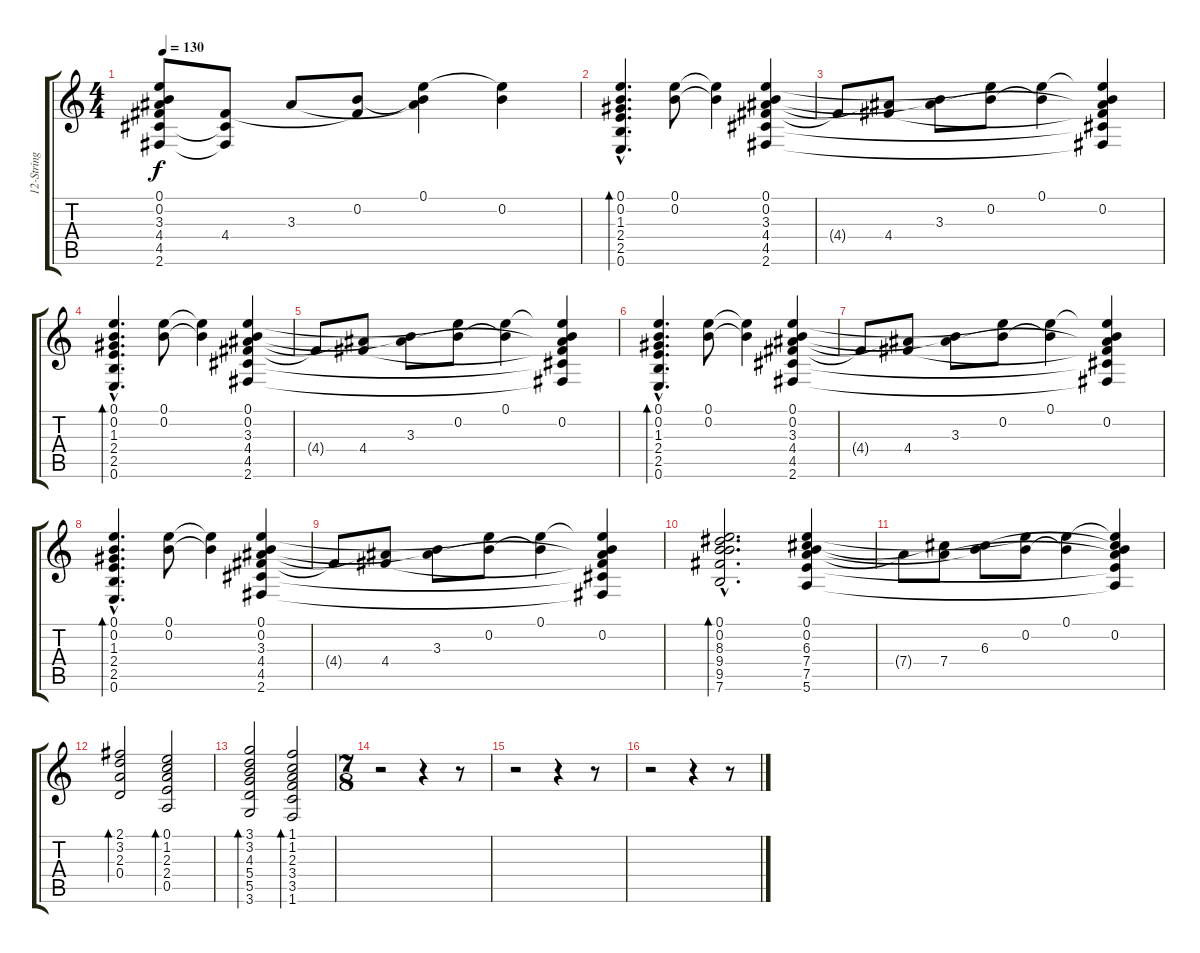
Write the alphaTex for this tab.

\track ("12-String Acoustic" "12-String ") {instrument acousticguitarsteel}
\staff {score tabs}
\tuning (E4 B3 G3 D3 A2 E2) {hide}
\ts (4 4)
\tempo 130
\clef g2
\ks c
(0.1{t} 0.2{t} 3.3{t} 4.4{t} 4.5{t} 2.6{t}).8{dy f} (4.4 4.5{t} 2.6{t}).8 3.3.8 (0.2 4.4{t}).8 (0.1 0.2{t} 3.3{t}).4 (0.1{t} 0.2).4 |
(0.1{hac} 0.2{hac} 1.3{hac} 2.4{hac} 2.5{hac} 0.6{hac}).4{d bd 120} (0.1 0.2).8 (0.1{t} 0.2{t}).4 (0.1 0.2 3.3 4.4 4.5 2.6).4 |
4.4{t}.8 (3.3{t} 4.4).8 (0.2{t} 3.3).8 (0.1{t} 0.2).8 (0.1 0.2{t}).4 (0.1{t} 0.2 3.3{t} 4.4{t} 4.5{t} 2.6{t}).4 |
(0.1{hac} 0.2{hac} 1.3{hac} 2.4{hac} 2.5{hac} 0.6{hac}).4{d bd 120} (0.1 0.2).8 (0.1{t} 0.2{t}).4 (0.1 0.2 3.3 4.4 4.5 2.6).4 |
4.4{t}.8 (3.3{t} 4.4).8 (0.2{t} 3.3).8 (0.1{t} 0.2).8 (0.1 0.2{t}).4 (0.1{t} 0.2 3.3{t} 4.4{t} 4.5{t} 2.6{t}).4 |
(0.1{hac} 0.2{hac} 1.3{hac} 2.4{hac} 2.5{hac} 0.6{hac}).4{d bd 120} (0.1 0.2).8 (0.1{t} 0.2{t}).4 (0.1 0.2 3.3 4.4 4.5 2.6).4 |
4.4{t}.8 (3.3{t} 4.4).8 (0.2{t} 3.3).8 (0.1{t} 0.2).8 (0.1 0.2{t}).4 (0.1{t} 0.2 3.3{t} 4.4{t} 4.5{t} 2.6{t}).4 |
(0.1{hac} 0.2{hac} 1.3{hac} 2.4{hac} 2.5{hac} 0.6{hac}).4{d bd 120} (0.1 0.2).8 (0.1{t} 0.2{t}).4 (0.1 0.2 3.3 4.4 4.5 2.6).4 |
4.4{t}.8 (3.3{t} 4.4).8 (0.2{t} 3.3).8 (0.1{t} 0.2).8 (0.1 0.2{t}).4 (0.1{t} 0.2 3.3{t} 4.4{t} 4.5{t} 2.6{t}).4 |
(0.1{hac} 0.2{hac} 8.3{hac} 9.4{hac} 9.5{hac} 7.6{hac}).2{d bd 120} (0.1 0.2 6.3 7.4 7.5 5.6).4 |
7.4{t}.8 (6.3{t} 7.4).8 (0.2{t} 6.3).8 (0.1{t} 0.2).8 (0.1 0.2{t}).4 (0.1{t} 0.2 6.3{t} 7.4{t} 7.5{t} 5.6{t}).4 |
(2.1 3.2 2.3 0.4).2{bd 120} (0.1 1.2 2.3 2.4 0.5).2{bd 120} |
(3.1 3.2 4.3 5.4 5.5 3.6).2{bd 120} (1.1 1.2 2.3 3.4 3.5 1.6).2{bd 120} |
\ts (7 8)
r.2 r.4 r.8 |
r.2 r.4 r.8 |
r.2 r.4 r.8
